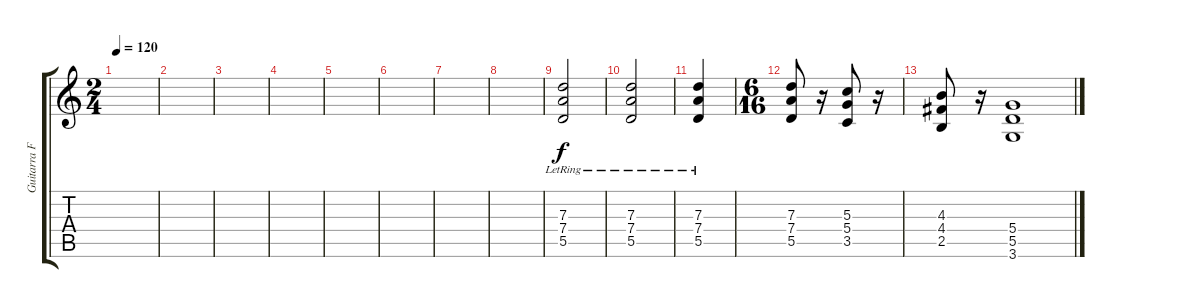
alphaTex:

\track ("Guitarra Fromer" "Guitarra F") {instrument distortionguitar}
\staff {score tabs}
\tuning (E4 B3 G3 D3 A2 E2) {hide}
\ts (2 4)
\tempo 120
\clef g2
\ks c
|
|
|
|
|
|
|
|
(7.3{lr} 7.4{lr} 5.5{lr}).2 |
(7.3{lr} 7.4{lr} 5.5{lr}).2 |
(7.3{lr} 7.4{lr} 5.5{lr}).4 |
\ts (6 16)
(7.3 7.4 5.5).8 r.16 (5.3 5.4 3.5).8 r.16 |
(4.3 4.4 2.5).8 r.16 (5.4 5.5 3.6).1
